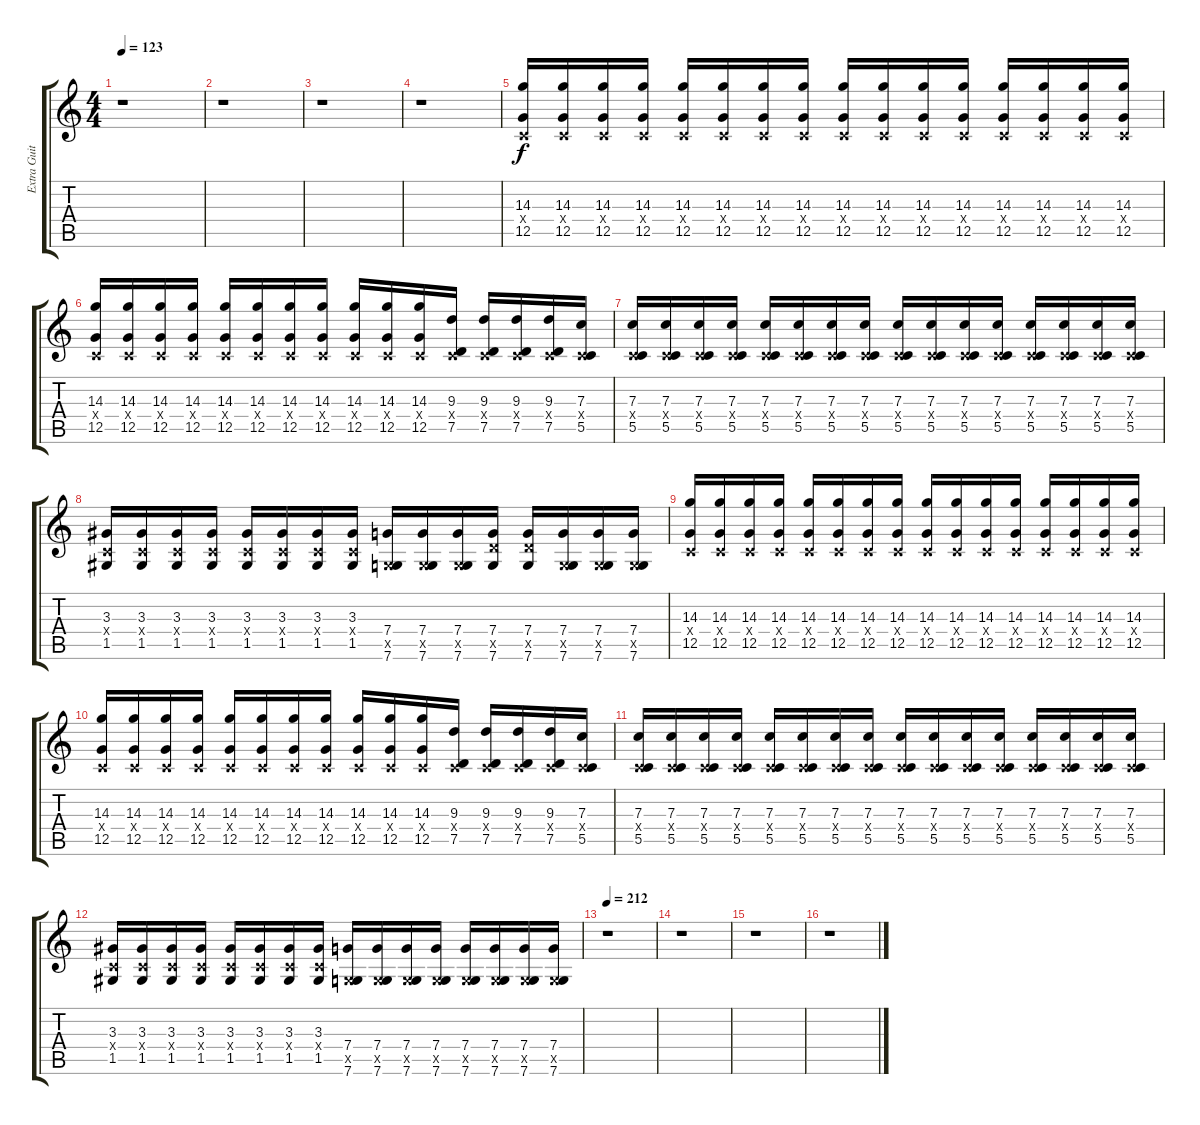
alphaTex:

\track ("Extra Guitar" "Extra Guit") {instrument distortionguitar}
\staff {score tabs}
\tuning (D4 A3 F3 C3 G2 C2) {hide}
\ts (4 4)
\tempo 123
\clef g2
\ks c
r.1{dy f} |
r.1 |
r.1 |
r.1 |
(14.3 0.4{x} 12.5).16 (14.3 0.4{x} 12.5).16 (14.3 0.4{x} 12.5).16 (14.3 0.4{x} 12.5).16 (14.3 0.4{x} 12.5).16 (14.3 0.4{x} 12.5).16 (14.3 0.4{x} 12.5).16 (14.3 0.4{x} 12.5).16 (14.3 0.4{x} 12.5).16 (14.3 0.4{x} 12.5).16 (14.3 0.4{x} 12.5).16 (14.3 0.4{x} 12.5).16 (14.3 0.4{x} 12.5).16 (14.3 0.4{x} 12.5).16 (14.3 0.4{x} 12.5).16 (14.3 0.4{x} 12.5).16 |
(14.3 0.4{x} 12.5).16 (14.3 0.4{x} 12.5).16 (14.3 0.4{x} 12.5).16 (14.3 0.4{x} 12.5).16 (14.3 0.4{x} 12.5).16 (14.3 0.4{x} 12.5).16 (14.3 0.4{x} 12.5).16 (14.3 0.4{x} 12.5).16 (14.3 0.4{x} 12.5).16 (14.3 0.4{x} 12.5).16 (14.3 0.4{x} 12.5).16 (9.3 0.4{x} 7.5).16 (9.3 0.4{x} 7.5).16 (9.3 0.4{x} 7.5).16 (9.3 0.4{x} 7.5).16 (7.3 0.4{x} 5.5).16 |
(7.3 0.4{x} 5.5).16 (7.3 0.4{x} 5.5).16 (7.3 0.4{x} 5.5).16 (7.3 0.4{x} 5.5).16 (7.3 0.4{x} 5.5).16 (7.3 0.4{x} 5.5).16 (7.3 0.4{x} 5.5).16 (7.3 0.4{x} 5.5).16 (7.3 0.4{x} 5.5).16 (7.3 0.4{x} 5.5).16 (7.3 0.4{x} 5.5).16 (7.3 0.4{x} 5.5).16 (7.3 0.4{x} 5.5).16 (7.3 0.4{x} 5.5).16 (7.3 0.4{x} 5.5).16 (7.3 0.4{x} 5.5).16 |
(3.3 0.4{x} 1.5).16 (3.3 0.4{x} 1.5).16 (3.3 0.4{x} 1.5).16 (3.3 0.4{x} 1.5).16 (3.3 0.4{x} 1.5).16 (3.3 0.4{x} 1.5).16 (3.3 0.4{x} 1.5).16 (3.3 0.4{x} 1.5).16 (7.4 0.5{x} 7.6).16 (7.4 0.5{x} 7.6).16 (7.4 0.5{x} 7.6).16 (7.4 7.5{x} 7.6).16 (7.4 7.5{x} 7.6).16 (7.4 0.5{x} 7.6).16 (7.4 0.5{x} 7.6).16 (7.4 0.5{x} 7.6).16 |
(14.3 0.4{x} 12.5).16 (14.3 0.4{x} 12.5).16 (14.3 0.4{x} 12.5).16 (14.3 0.4{x} 12.5).16 (14.3 0.4{x} 12.5).16 (14.3 0.4{x} 12.5).16 (14.3 0.4{x} 12.5).16 (14.3 0.4{x} 12.5).16 (14.3 0.4{x} 12.5).16 (14.3 0.4{x} 12.5).16 (14.3 0.4{x} 12.5).16 (14.3 0.4{x} 12.5).16 (14.3 0.4{x} 12.5).16 (14.3 0.4{x} 12.5).16 (14.3 0.4{x} 12.5).16 (14.3 0.4{x} 12.5).16 |
(14.3 0.4{x} 12.5).16 (14.3 0.4{x} 12.5).16 (14.3 0.4{x} 12.5).16 (14.3 0.4{x} 12.5).16 (14.3 0.4{x} 12.5).16 (14.3 0.4{x} 12.5).16 (14.3 0.4{x} 12.5).16 (14.3 0.4{x} 12.5).16 (14.3 0.4{x} 12.5).16 (14.3 0.4{x} 12.5).16 (14.3 0.4{x} 12.5).16 (9.3 0.4{x} 7.5).16 (9.3 0.4{x} 7.5).16 (9.3 0.4{x} 7.5).16 (9.3 0.4{x} 7.5).16 (7.3 0.4{x} 5.5).16 |
(7.3 0.4{x} 5.5).16 (7.3 0.4{x} 5.5).16 (7.3 0.4{x} 5.5).16 (7.3 0.4{x} 5.5).16 (7.3 0.4{x} 5.5).16 (7.3 0.4{x} 5.5).16 (7.3 0.4{x} 5.5).16 (7.3 0.4{x} 5.5).16 (7.3 0.4{x} 5.5).16 (7.3 0.4{x} 5.5).16 (7.3 0.4{x} 5.5).16 (7.3 0.4{x} 5.5).16 (7.3 0.4{x} 5.5).16 (7.3 0.4{x} 5.5).16 (7.3 0.4{x} 5.5).16 (7.3 0.4{x} 5.5).16 |
(3.3 0.4{x} 1.5).16 (3.3 0.4{x} 1.5).16 (3.3 0.4{x} 1.5).16 (3.3 0.4{x} 1.5).16 (3.3 0.4{x} 1.5).16 (3.3 0.4{x} 1.5).16 (3.3 0.4{x} 1.5).16 (3.3 0.4{x} 1.5).16 (7.4 0.5{x} 7.6).16 (7.4 0.5{x} 7.6).16 (7.4 0.5{x} 7.6).16 (7.4 0.5{x} 7.6).16 (7.4 0.5{x} 7.6).16 (7.4 0.5{x} 7.6).16 (7.4 0.5{x} 7.6).16 (7.4 0.5{x} 7.6).16 |
\tempo 212
r.1 |
r.1 |
r.1 |
r.1
